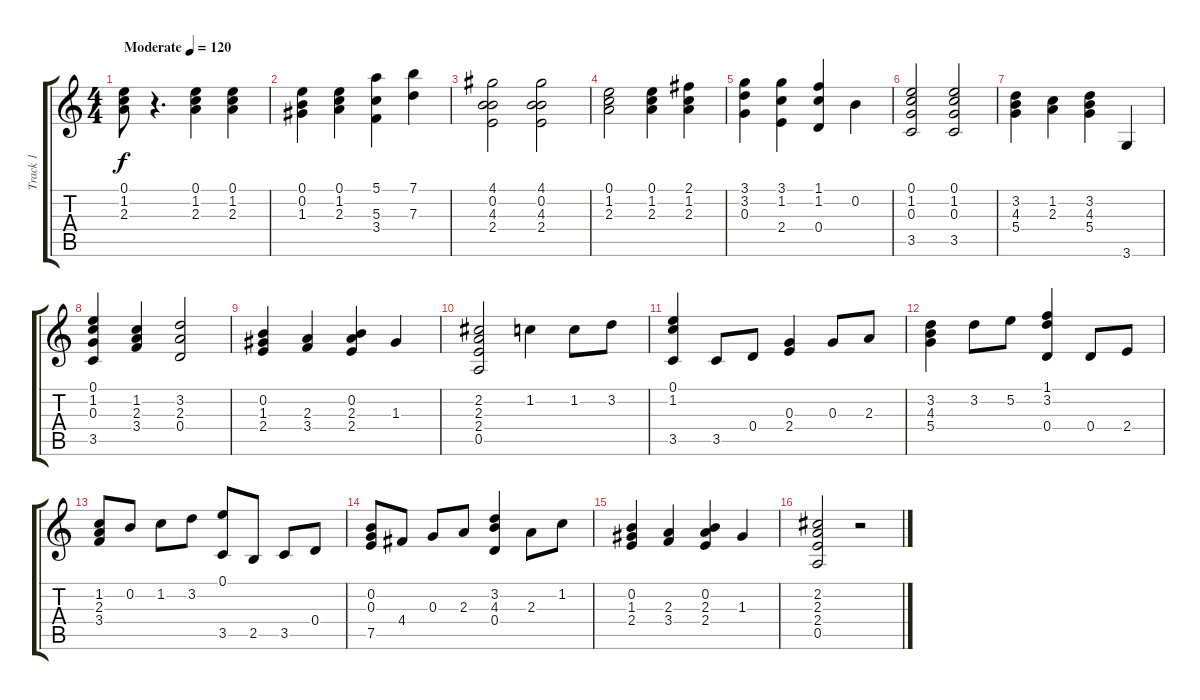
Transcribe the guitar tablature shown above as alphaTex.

\track ("Track 1" "Track 1") {instrument acousticguitarnylon}
\staff {score tabs}
\tuning (E4 B3 G3 D3 A2 E2) {hide}
\ts (4 4)
\tempo (120 "Moderate")
\clef g2
\ks c
(0.1 1.2 2.3).8{dy f instrument acousticguitarnylon} r.4{d} (0.1 1.2 2.3).4 (0.1 1.2 2.3).4 |
(0.1 0.2 1.3).4 (0.1 1.2 2.3).4 (5.1 5.3 3.4).4 (7.1 7.3).4 |
(4.1 0.2 4.3 2.4).2 (4.1 0.2 4.3 2.4).2 |
(0.1 1.2 2.3).2 (0.1 1.2 2.3).4 (2.1 1.2 2.3).4 |
(3.1 3.2 0.3).4 (3.1 1.2 2.4).4 (1.1 1.2 0.4).4 0.2.4 |
(0.1 1.2 0.3 3.5).2 (0.1 1.2 0.3 3.5).2 |
(3.2 4.3 5.4).4 (1.2 2.3).4 (3.2 4.3 5.4).4 3.6.4 |
(0.1 1.2 0.3 3.5).4 (1.2 2.3 3.4).4 (3.2 2.3 0.4).2 |
(0.2 1.3 2.4).4 (2.3 3.4).4 (0.2 2.3 2.4).4 1.3.4 |
(2.2 2.3 2.4 0.5).2 1.2.4 1.2.8 3.2.8 |
(0.1 1.2 3.5).4 3.5.8 0.4.8 (0.3 2.4).4 0.3.8 2.3.8 |
(3.2 4.3 5.4).4 3.2.8 5.2.8 (1.1 3.2 0.4).4 0.4.8 2.4.8 |
(1.2 2.3 3.4).8 0.2.8 1.2.8 3.2.8 (0.1 3.5).8 2.5.8 3.5.8 0.4.8 |
(0.2 0.3 7.5).8 4.4.8 0.3.8 2.3.8 (3.2 4.3 0.4).4 2.3.8 1.2.8 |
(0.2 1.3 2.4).4 (2.3 3.4).4 (0.2 2.3 2.4).4 1.3.4 |
(2.2 2.3 2.4 0.5).2 r.2
